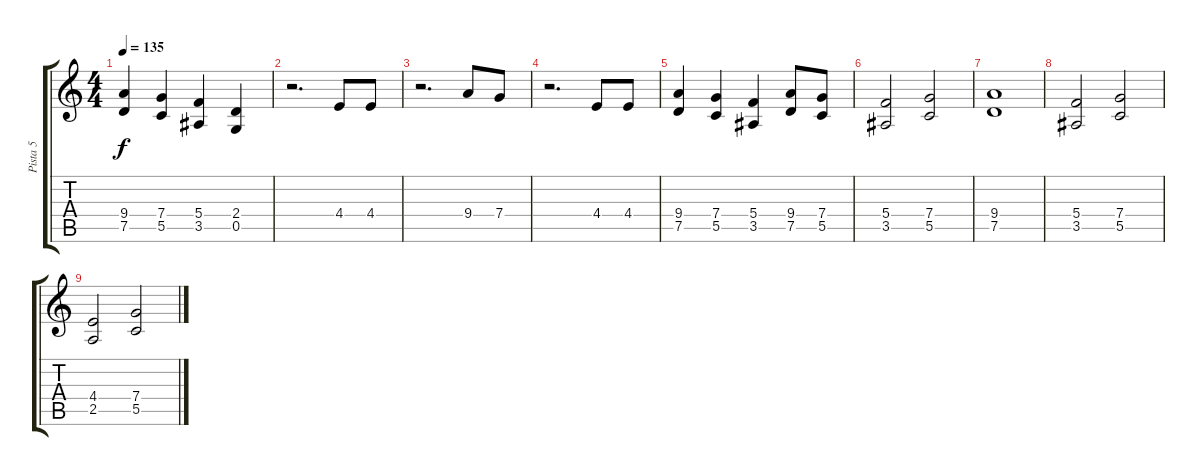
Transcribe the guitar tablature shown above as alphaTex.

\track ("Pista 5" "Pista 5") {instrument distortionguitar}
\staff {score tabs}
\tuning (D4 A3 F3 C3 G2 D2) {hide}
\ts (4 4)
\tempo 135
\clef g2
\ks c
(9.4 7.5).4{dy f} (7.4 5.5).4 (5.4 3.5).4 (2.4 0.5).4 |
r.2{d} 4.4.8 4.4.8 |
r.2{d} 9.4.8 7.4.8 |
r.2{d} 4.4.8 4.4.8 |
(9.4 7.5).4 (7.4 5.5).4 (5.4 3.5).4 (9.4 7.5).8 (7.4 5.5).8 |
(5.4 3.5).2 (7.4 5.5).2 |
(9.4 7.5).1 |
(5.4 3.5).2 (7.4 5.5).2 |
(4.4 2.5).2 (7.4 5.5).2
